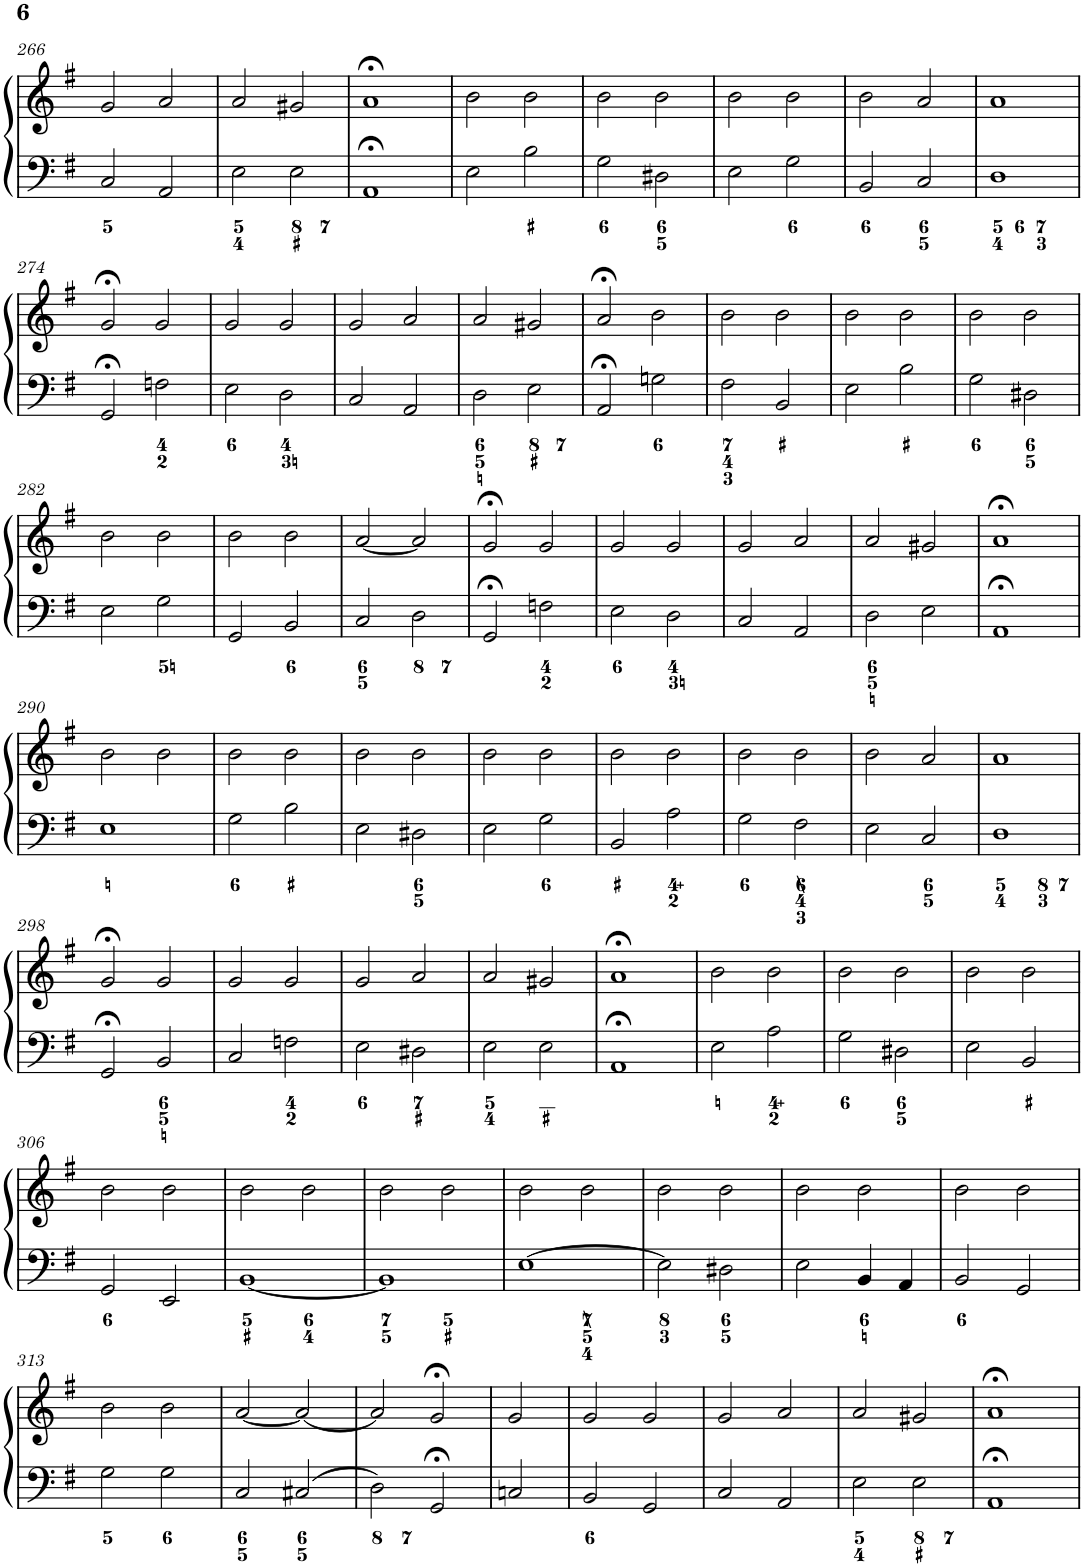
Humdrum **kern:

**kern	**kern
*part1	*part1
*staff2	*staff1
*I"Piano	*
*I'Pno.	*
!!LO:PB:g=z
*clefF4	*clefG2
*k[f#]	*k[f#]
*M4/4	*M4/4
*met(c)	*met(c)
=266	=266
2C/	2g/
2AA/	2a/
=267	=267
2E\	2a/
2E\	2g#X/
=268	=268
1AA;<	1a;<
=269	=269
2E\	2b\
2B\	2b\
=270	=270
2G\	2b\
2D#X\	2b\
=271	=271
2E\	2b\
2G\	2b\
=272	=272
2BB/	2b\
2C/	2a/
=273	=273
1D	1a
!!LO:LB:g=z
=274	=274
2GG;</	2g;</
2Fn\	2g/
=275	=275
2E\	2g/
2D\	2g/
=276	=276
2C/	2g/
2AA/	2a/
=277	=277
2D\	2a/
2E\	2g#X/
=278	=278
2AA;</	2a;</
2Gn\	2b\
=279	=279
2F#\	2b\
2BB/	2b\
=280	=280
2E\	2b\
2B\	2b\
=281	=281
2G\	2b\
2D#X\	2b\
!!LO:LB:g=z
=282	=282
2E\	2b\
2G\	2b\
=283	=283
2GG/	2b\
2BB/	2b\
=284	=284
2C/	[2a/
2D\	2a/]
=285	=285
2GG;</	2g;</
2Fn\	2g/
=286	=286
2E\	2g/
2D\	2g/
=287	=287
2C/	2g/
2AA/	2a/
=288	=288
2D\	2a/
2E\	2g#X/
=289	=289
1AA;<	1a;<
!!LO:LB:g=z
=290	=290
1E	2b\
.	2b\
=291	=291
2G\	2b\
2B\	2b\
=292	=292
2E\	2b\
2D#X\	2b\
=293	=293
2E\	2b\
2G\	2b\
=294	=294
2BB/	2b\
2A\	2b\
=295	=295
2G\	2b\
2F#\	2b\
=296	=296
2E\	2b\
2C/	2a/
=297	=297
1D	1a
!!LO:LB:g=z
=298	=298
2GG;</	2g;</
2BB/	2g/
=299	=299
2C/	2g/
2Fn\	2g/
=300	=300
2E\	2g/
2D#X\	2a/
=301	=301
2E\	2a/
2E\	2g#X/
=302	=302
1AA;<	1a;<
=303	=303
2E\	2b\
2A\	2b\
=304	=304
2G\	2b\
2D#X\	2b\
=305	=305
2E\	2b\
2BB/	2b\
!!LO:LB:g=z
=306	=306
2GG/	2b\
2EE/	2b\
=307	=307
[1BB	2b\
.	2b\
=308	=308
1BB]	2b\
.	2b\
=309	=309
[1E	2b\
.	2b\
=310	=310
2E\]	2b\
2D#X\	2b\
=311	=311
2E\	2b\
4BB/	2b\
4AA/	.
=312	=312
2BB/	2b\
2GG/	2b\
!!LO:LB:g=z
=313	=313
2G\	2b\
2G\	2b\
=314	=314
2C/	[2a/
2C#X/	2a/_
=315	=315
2D\	2a/]
2GG;</	2g;</
=316	=316
2Cn/	2g/
=317	=317
2BB/	2g/
2GG/	2g/
=318	=318
2C/	2g/
2AA/	2a/
=319	=319
2E\	2a/
2E\	2g#X/
=320	=320
1AA;<	1a;<
=	=
*-	*-
